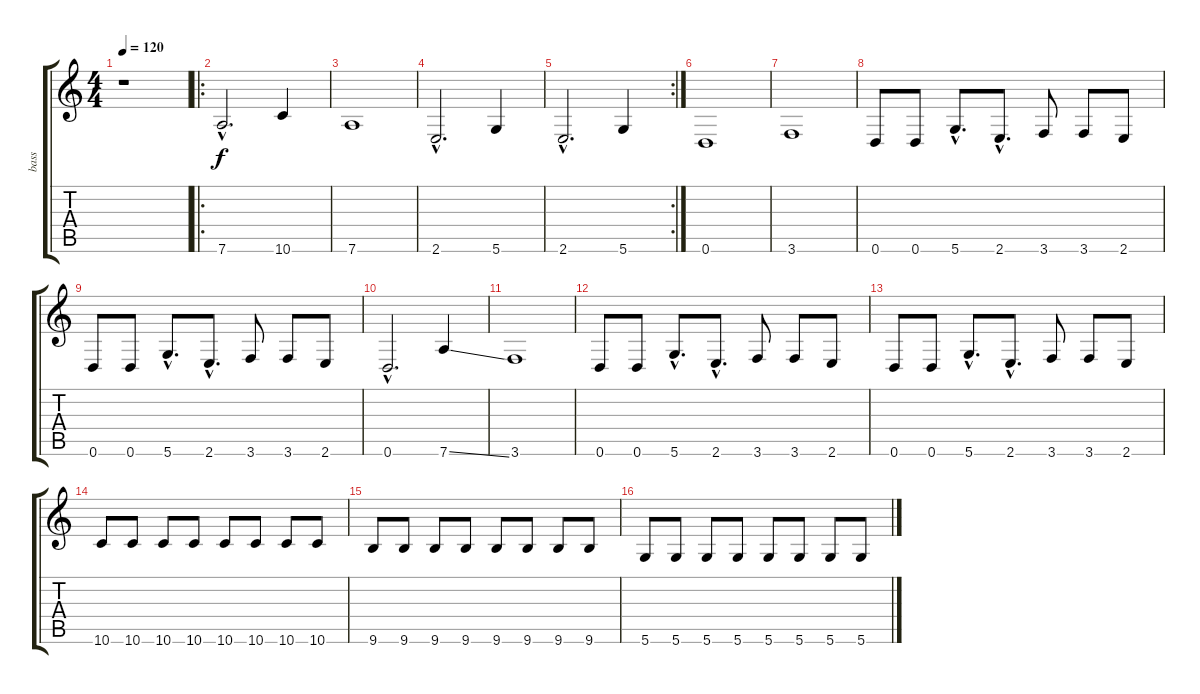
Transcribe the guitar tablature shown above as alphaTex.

\track ("bass" "bass") {instrument electricbasspick}
\staff {score tabs}
\tuning (E4 B3 G3 D3 A2 D2) {hide}
\ts (4 4)
\tempo 120
\clef g2
\ks c
r.1{dy f} |
\ro
7.6{hac}.2{d} 10.6.4 |
7.6.1 |
2.6{hac}.2{d} 5.6.4 |
\rc 2
2.6{hac}.2{d} 5.6.4 |
0.6.1 |
3.6.1 |
0.6.8 0.6.8 5.6{hac}.8{d} 2.6{hac}.8{d} 3.6.8 3.6.8 2.6.8 |
0.6.8 0.6.8 5.6{hac}.8{d} 2.6{hac}.8{d} 3.6.8 3.6.8 2.6.8 |
0.6{hac}.2{d} 7.6{ss}.4 |
3.6.1 |
0.6.8 0.6.8 5.6{hac}.8{d} 2.6{hac}.8{d} 3.6.8 3.6.8 2.6.8 |
0.6.8 0.6.8 5.6{hac}.8{d} 2.6{hac}.8{d} 3.6.8 3.6.8 2.6.8 |
10.6.8 10.6.8 10.6.8 10.6.8 10.6.8 10.6.8 10.6.8 10.6.8 |
9.6.8 9.6.8 9.6.8 9.6.8 9.6.8 9.6.8 9.6.8 9.6.8 |
5.6.8 5.6.8 5.6.8 5.6.8 5.6.8 5.6.8 5.6.8 5.6.8
